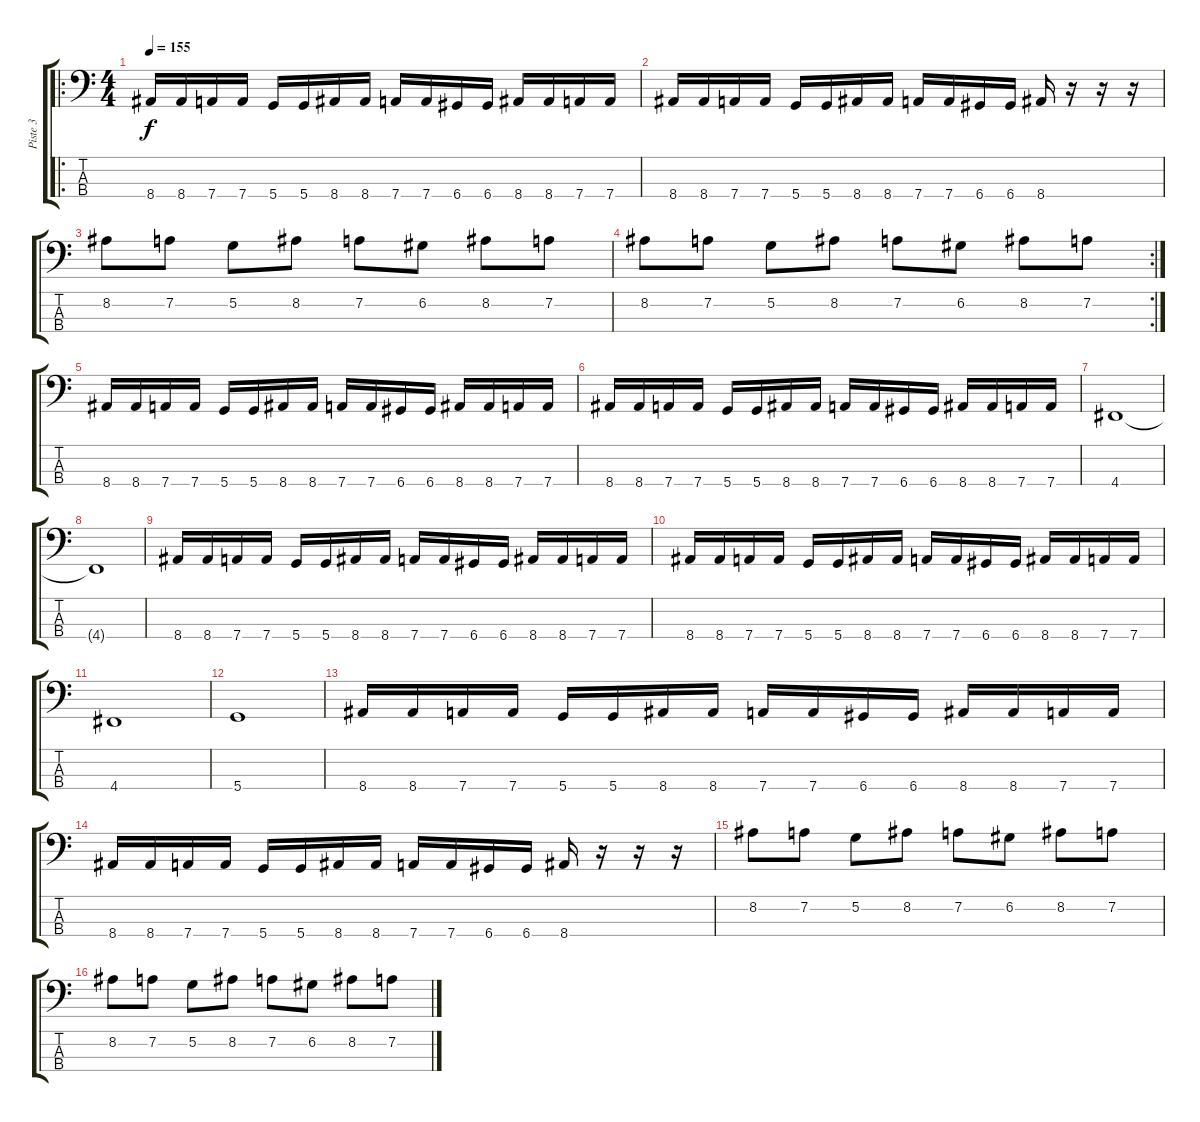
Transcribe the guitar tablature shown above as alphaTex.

\track ("Piste 3" "Piste 3") {instrument electricbasspick}
\staff {score tabs}
\tuning (G2 D2 A1 D1) {hide}
\ro
\ts (4 4)
\tempo 155
\clef f4
\ks c
8.4.16{dy f instrument electricbasspick} 8.4.16 7.4.16 7.4.16 5.4.16 5.4.16 8.4.16 8.4.16 7.4.16 7.4.16 6.4.16 6.4.16 8.4.16 8.4.16 7.4.16 7.4.16 |
8.4.16 8.4.16 7.4.16 7.4.16 5.4.16 5.4.16 8.4.16 8.4.16 7.4.16 7.4.16 6.4.16 6.4.16 8.4.16 r.16 r.16 r.16 |
8.2.8 7.2.8 5.2.8 8.2.8 7.2.8 6.2.8 8.2.8 7.2.8 |
\rc 2
8.2.8 7.2.8 5.2.8 8.2.8 7.2.8 6.2.8 8.2.8 7.2.8 |
8.4.16 8.4.16 7.4.16 7.4.16 5.4.16 5.4.16 8.4.16 8.4.16 7.4.16 7.4.16 6.4.16 6.4.16 8.4.16 8.4.16 7.4.16 7.4.16 |
8.4.16 8.4.16 7.4.16 7.4.16 5.4.16 5.4.16 8.4.16 8.4.16 7.4.16 7.4.16 6.4.16 6.4.16 8.4.16 8.4.16 7.4.16 7.4.16 |
4.4.1 |
4.4{t}.1 |
8.4.16 8.4.16 7.4.16 7.4.16 5.4.16 5.4.16 8.4.16 8.4.16 7.4.16 7.4.16 6.4.16 6.4.16 8.4.16 8.4.16 7.4.16 7.4.16 |
8.4.16 8.4.16 7.4.16 7.4.16 5.4.16 5.4.16 8.4.16 8.4.16 7.4.16 7.4.16 6.4.16 6.4.16 8.4.16 8.4.16 7.4.16 7.4.16 |
4.4.1 |
5.4.1 |
8.4.16 8.4.16 7.4.16 7.4.16 5.4.16 5.4.16 8.4.16 8.4.16 7.4.16 7.4.16 6.4.16 6.4.16 8.4.16 8.4.16 7.4.16 7.4.16 |
8.4.16 8.4.16 7.4.16 7.4.16 5.4.16 5.4.16 8.4.16 8.4.16 7.4.16 7.4.16 6.4.16 6.4.16 8.4.16 r.16 r.16 r.16 |
8.2.8 7.2.8 5.2.8 8.2.8 7.2.8 6.2.8 8.2.8 7.2.8 |
8.2.8 7.2.8 5.2.8 8.2.8 7.2.8 6.2.8 8.2.8 7.2.8
